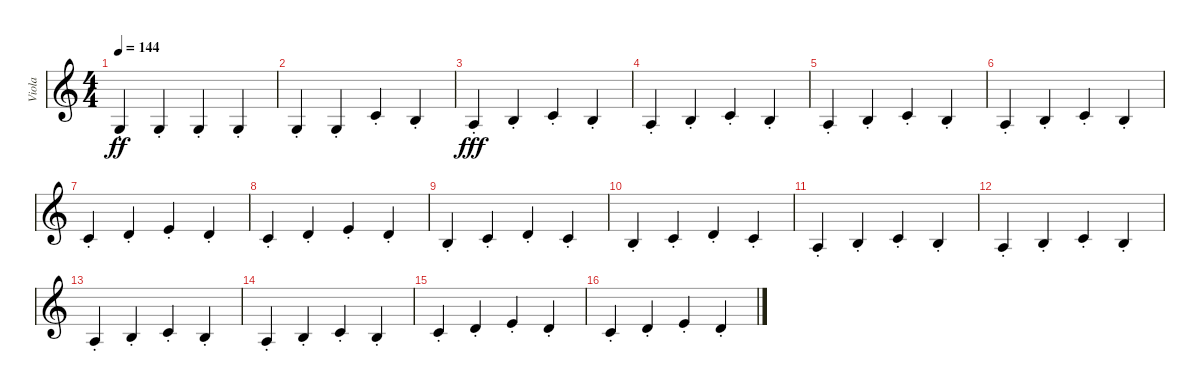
\track ("Viola" "Viola") {instrument stringensemble1}
\staff {score}
\tuning (A4 D4 G3 C3) {hide}
\ts (4 4)
\tempo 144
\clef g2
\ks aminor
0.3{st}.4{dy ff} 0.3{st}.4 0.3{st}.4 0.3{st}.4 |
0.3{st}.4 0.3{st}.4 5.3{st}.4 4.3{st}.4 |
2.3{st}.4{dy fff} 4.3{st}.4 5.3{st}.4 4.3{st}.4 |
2.3{st}.4 4.3{st}.4 5.3{st}.4 4.3{st}.4 |
2.3{st}.4 4.3{st}.4 5.3{st}.4 4.3{st}.4 |
2.3{st}.4 4.3{st}.4 5.3{st}.4 4.3{st}.4 |
5.3{st}.4 7.3{st}.4 9.3{st}.4 7.3{st}.4 |
5.3{st}.4 7.3{st}.4 9.3{st}.4 7.3{st}.4 |
4.3{st}.4 5.3{st}.4 7.3{st}.4 5.3{st}.4 |
4.3{st}.4 5.3{st}.4 7.3{st}.4 5.3{st}.4 |
2.3{st}.4 4.3{st}.4 5.3{st}.4 4.3{st}.4 |
2.3{st}.4 4.3{st}.4 5.3{st}.4 4.3{st}.4 |
2.3{st}.4 4.3{st}.4 5.3{st}.4 4.3{st}.4 |
2.3{st}.4 4.3{st}.4 5.3{st}.4 4.3{st}.4 |
5.3{st}.4 7.3{st}.4 9.3{st}.4 7.3{st}.4 |
5.3{st}.4 7.3{st}.4 9.3{st}.4 7.3{st}.4
